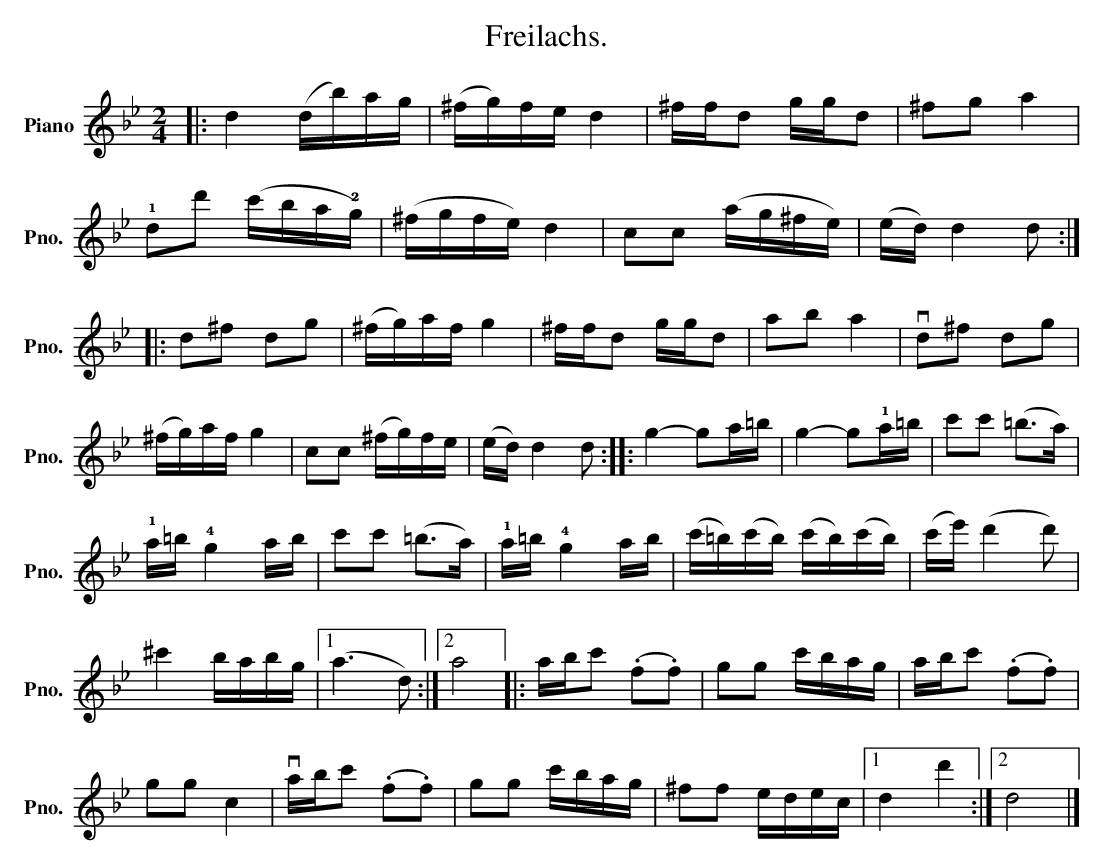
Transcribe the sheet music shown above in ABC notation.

X:1
T:Freilachs.
L:1/16
M:2/4
K:Gmin
V:1 treble nm="Piano" snm="Pno."
V:1
|: d4 (db)ag | (^fg)fe d4 | ^ffd2 ggd2 | ^f2g2 a4 |$ !1!d2d'2 (c'ba!2!g) | (^fgfe) d4 | %6
 c2c2 (ag^fe) | (ed) d4 d2 ::$ d2^f2 d2g2 | (^fg)af g4 | ^ffd2 ggd2 | a2b2 a4 | vd2^f2 d2g2 |$ %13
 (^fg)af g4 | c2c2 (^fg)fe | (ed) d4 d2 :: g4- g2a=b | g4- g2!1!a=b | c'2c'2 (=b2>a2) |$ %19
 !1!a=b !4!g4 ab | c'2c'2 (=b2>a2) | !1!a=b !4!g4 ab | (c'=b)(c'b) (c'b)(c'b) | (c'e') (d'4 d'2) |$ %24
 ^c'4 babg |1 (a6 d2) :|2 a8 |: abc'2 (.f2.f2) | g2g2 c'bag | abc'2 (.f2.f2) |$ g2g2 c4 | %31
 vabc'2 (.f2.f2) | g2g2 c'bag | ^f2f2 edec |1 d4 d'4 :|2 d8 |] %36
